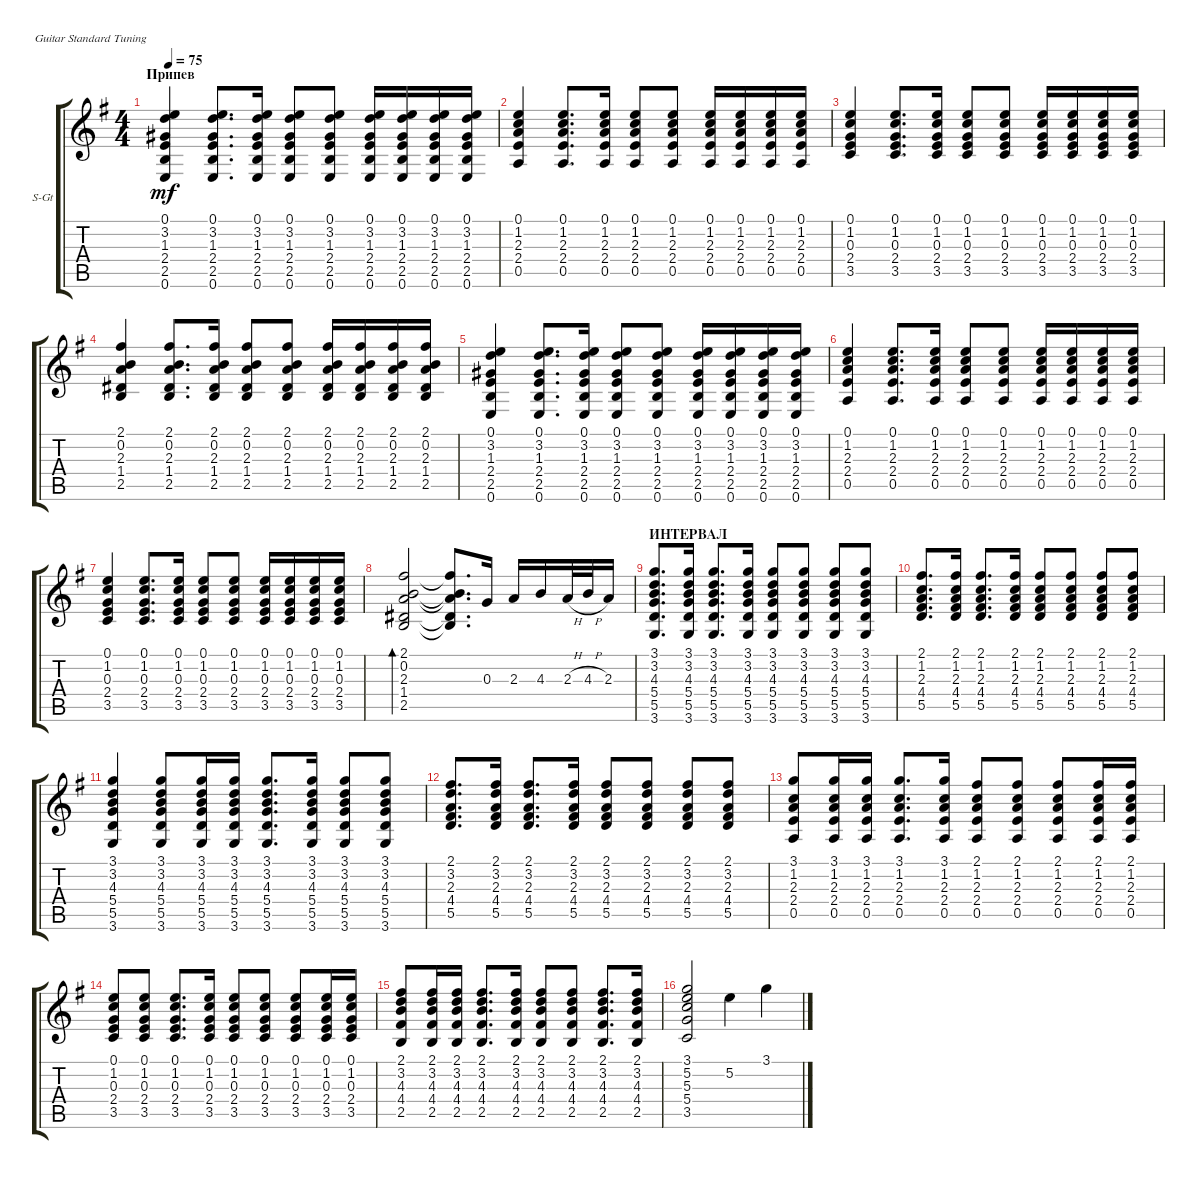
\bracketExtendMode groupsimilarinstruments
\firstSystemTrackNameOrientation horizontal
\otherSystemsTrackNameOrientation horizontal
\track ("Steel Guitar" "S-Gt") {instrument acousticguitarsteel}
\staff {score tabs}
\tuning (E4 B3 G3 D3 A2 E2)
\ts (4 4)
\section ("" "Припев")
\tempo 75
\clef g2
\ks eminor
(0.6 2.5 2.4 1.3 3.2 0.1).4{dy mf} (0.6 2.5 2.4 1.3 3.2 0.1).8{d} (0.6 2.5 2.4 1.3 3.2 0.1).16 (0.6 2.5 2.4 1.3 3.2 0.1).8 (0.6 2.5 2.4 1.3 3.2 0.1).8 (0.6 2.5 2.4 1.3 3.2 0.1).16 (0.6 2.5 2.4 1.3 3.2 0.1).16 (0.6 2.5 2.4 1.3 3.2 0.1).16 (0.6 2.5 2.4 1.3 3.2 0.1).16 |
(0.5 2.4 2.3 1.2 0.1).4 (0.5 2.4 2.3 1.2 0.1).8{d} (0.5 2.4 2.3 1.2 0.1).16 (0.5 2.4 2.3 1.2 0.1).8 (0.5 2.4 2.3 1.2 0.1).8 (0.5 2.4 2.3 1.2 0.1).16 (0.5 2.4 2.3 1.2 0.1).16 (0.5 2.4 2.3 1.2 0.1).16 (0.5 2.4 2.3 1.2 0.1).16 |
(3.5 2.4 0.3 1.2 0.1).4 (3.5 2.4 0.3 1.2 0.1).8{d} (3.5 2.4 0.3 1.2 0.1).16 (3.5 2.4 0.3 1.2 0.1).8 (3.5 2.4 0.3 1.2 0.1).8 (3.5 2.4 0.3 1.2 0.1).16 (3.5 2.4 0.3 1.2 0.1).16 (3.5 2.4 0.3 1.2 0.1).16 (3.5 2.4 0.3 1.2 0.1).16 |
(2.5 1.4 2.3 0.2 2.1).4 (2.5 1.4 2.3 0.2 2.1).8{d} (2.5 1.4 2.3 0.2 2.1).16 (2.5 1.4 2.3 0.2 2.1).8 (2.5 1.4 2.3 0.2 2.1).8 (2.5 1.4 2.3 0.2 2.1).16 (2.5 1.4 2.3 0.2 2.1).16 (2.5 1.4 2.3 0.2 2.1).16 (2.5 1.4 2.3 0.2 2.1).16 |
(0.6 2.5 2.4 1.3 3.2 0.1).4 (0.6 2.5 2.4 1.3 3.2 0.1).8{d} (0.6 2.5 2.4 1.3 3.2 0.1).16 (0.6 2.5 2.4 1.3 3.2 0.1).8 (0.6 2.5 2.4 1.3 3.2 0.1).8 (0.6 2.5 2.4 1.3 3.2 0.1).16 (0.6 2.5 2.4 1.3 3.2 0.1).16 (0.6 2.5 2.4 1.3 3.2 0.1).16 (0.6 2.5 2.4 1.3 3.2 0.1).16 |
(0.5 2.4 2.3 1.2 0.1).4 (0.5 2.4 2.3 1.2 0.1).8{d} (0.5 2.4 2.3 1.2 0.1).16 (0.5 2.4 2.3 1.2 0.1).8 (0.5 2.4 2.3 1.2 0.1).8 (0.5 2.4 2.3 1.2 0.1).16 (0.5 2.4 2.3 1.2 0.1).16 (0.5 2.4 2.3 1.2 0.1).16 (0.5 2.4 2.3 1.2 0.1).16 |
(3.5 2.4 0.3 1.2 0.1).4 (3.5 2.4 0.3 1.2 0.1).8{d} (3.5 2.4 0.3 1.2 0.1).16 (3.5 2.4 0.3 1.2 0.1).8 (3.5 2.4 0.3 1.2 0.1).8 (3.5 2.4 0.3 1.2 0.1).16 (3.5 2.4 0.3 1.2 0.1).16 (3.5 2.4 0.3 1.2 0.1).16 (3.5 2.4 0.3 1.2 0.1).16 |
(2.5 1.4 2.3 0.2 2.1).2{bd 126} (2.5{t} 1.4{t} 2.3{t} 0.2{t} 2.1{t}).8{d} 0.3.16 2.3.16 4.3.16 2.3{h}.32 4.3{h}.32 2.3.16 |
\section ("" "ИНТЕРВАЛ")
(3.6 5.5 5.4 4.3 3.2 3.1).8{d} (3.6 5.5 5.4 4.3 3.2 3.1).16 (3.6 5.5 5.4 4.3 3.2 3.1).8{d} (3.6 5.5 5.4 4.3 3.2 3.1).16 (3.6 5.5 5.4 4.3 3.2 3.1).8 (3.6 5.5 5.4 4.3 3.2 3.1).8 (3.6 5.5 5.4 4.3 3.2 3.1).8 (3.6 5.5 5.4 4.3 3.2 3.1).8 |
(5.5 4.4 2.3 1.2 2.1).8{d} (5.5 4.4 2.3 1.2 2.1).16 (5.5 4.4 2.3 1.2 2.1).8{d} (5.5 4.4 2.3 1.2 2.1).16 (5.5 4.4 2.3 1.2 2.1).8 (5.5 4.4 2.3 1.2 2.1).8 (5.5 4.4 2.3 1.2 2.1).8 (5.5 4.4 2.3 1.2 2.1).8 |
(3.6 5.5 5.4 4.3 3.2 3.1).4 (3.6 5.5 5.4 4.3 3.2 3.1).8 (3.6 5.5 5.4 4.3 3.2 3.1).16 (3.6 5.5 5.4 4.3 3.2 3.1).16 (3.6 5.5 5.4 4.3 3.2 3.1).8{d} (3.6 5.5 5.4 4.3 3.2 3.1).16 (3.6 5.5 5.4 4.3 3.2 3.1).8 (3.6 5.5 5.4 4.3 3.2 3.1).8 |
(5.5 4.4 2.3 3.2 2.1).8{d} (5.5 4.4 2.3 3.2 2.1).16 (5.5 4.4 2.3 3.2 2.1).8{d} (5.5 4.4 2.3 3.2 2.1).16 (5.5 4.4 2.3 3.2 2.1).8 (5.5 4.4 2.3 3.2 2.1).8 (5.5 4.4 2.3 3.2 2.1).8 (5.5 4.4 2.3 3.2 2.1).8 |
(0.5 2.4 2.3 1.2 3.1).8 (0.5 2.4 2.3 1.2 3.1).16 (0.5 2.4 2.3 1.2 3.1).16 (0.5 2.4 2.3 1.2 3.1).8{d} (0.5 2.4 2.3 1.2 3.1).16 (0.5 2.4 2.3 1.2 2.1).8 (0.5 2.4 2.3 1.2 2.1).8 (0.5 2.4 2.3 1.2 2.1).8 (0.5 2.4 2.3 1.2 2.1).16 (0.5 2.4 2.3 1.2 2.1).16 |
(3.5 2.4 0.3 1.2 0.1).8 (3.5 2.4 0.3 1.2 0.1).8 (3.5 2.4 0.3 1.2 0.1).8{d} (3.5 2.4 0.3 1.2 0.1).16 (3.5 2.4 0.3 1.2 0.1).8 (3.5 2.4 0.3 1.2 0.1).8 (3.5 2.4 0.3 1.2 0.1).8 (3.5 2.4 0.3 1.2 0.1).16 (3.5 2.4 0.3 1.2 0.1).16 |
(2.5 4.4 4.3 3.2 2.1).8 (2.5 4.4 4.3 3.2 2.1).16 (2.5 4.4 4.3 3.2 2.1).16 (2.5 4.4 4.3 3.2 2.1).8{d} (2.5 4.4 4.3 3.2 2.1).16 (2.5 4.4 4.3 3.2 2.1).8 (2.5 4.4 4.3 3.2 2.1).8 (2.5 4.4 4.3 3.2 2.1).8{d} (2.5 4.4 4.3 3.2 2.1).16 |
(3.5 5.4 5.3 5.2 3.1).2 5.2.4 3.1.4
